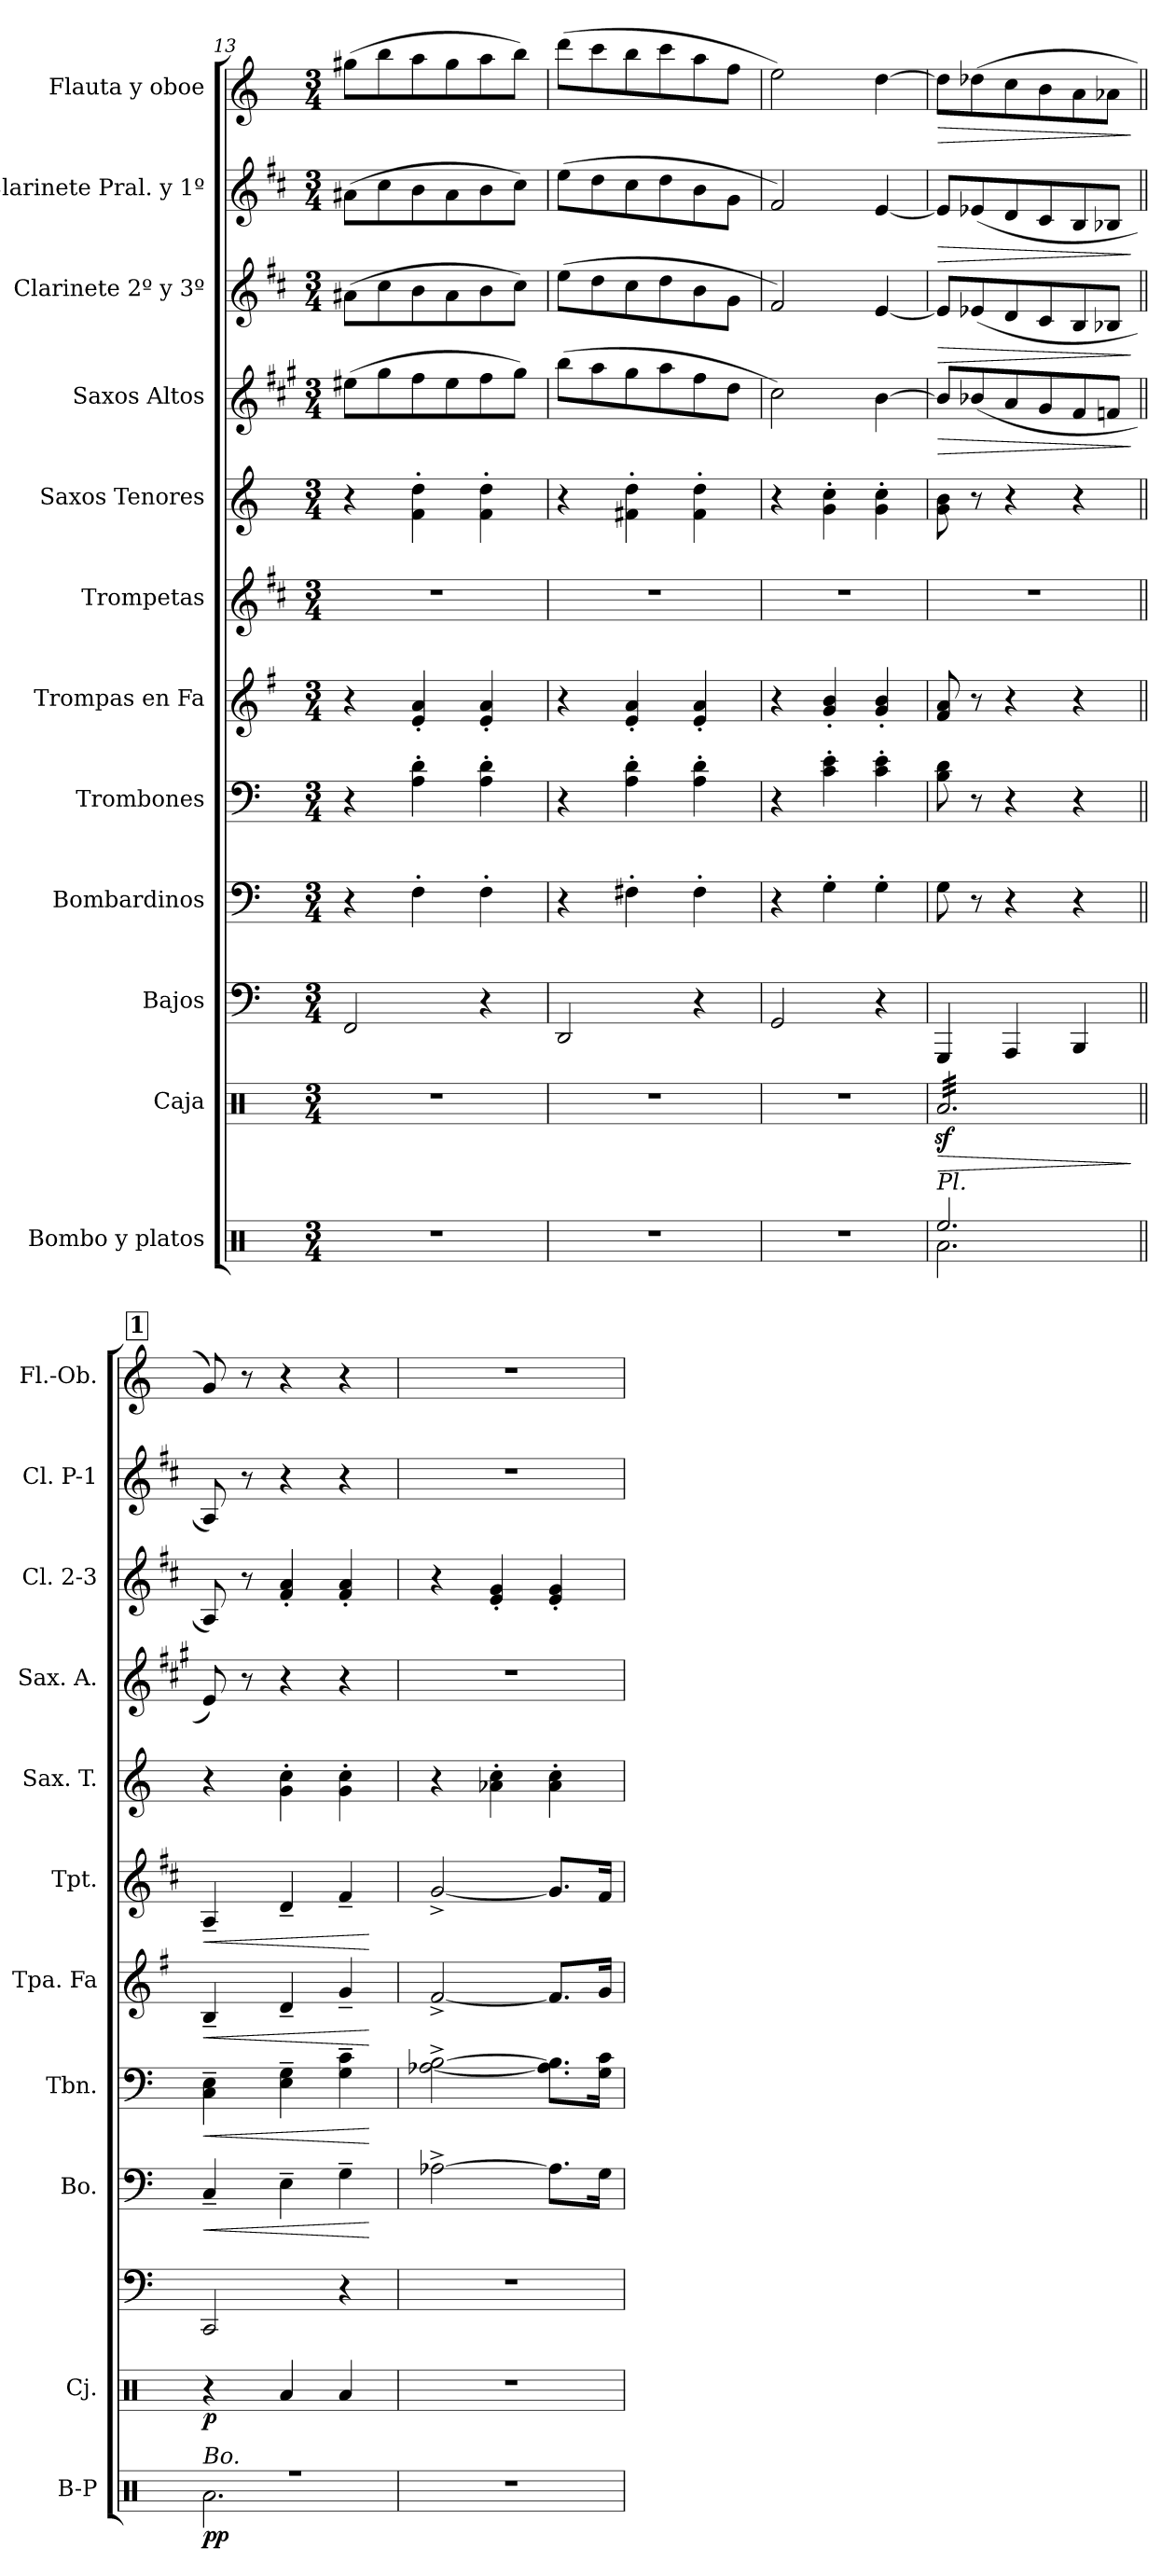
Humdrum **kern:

**kern	**dynam	**kern	**dynam	**kern	**kern	**dynam	**kern	**dynam	**kern	**dynam	**kern	**dynam	**kern	**kern	**dynam	**kern	**dynam	**kern	**dynam	**kern	**dynam
*part12	*part12	*part11	*part11	*part10	*part9	*part9	*part8	*part8	*part7	*part7	*part6	*part6	*part5	*part4	*part4	*part3	*part3	*part2	*part2	*part1	*part1
*staff12	*staff12	*staff11	*staff11	*staff10	*staff9	*staff9	*staff8	*staff8	*staff7	*staff7	*staff6	*staff6	*staff5	*staff4	*staff4	*staff3	*staff3	*staff2	*staff2	*staff1	*staff1
*I"Bombo y platos	*	*I"Caja	*	*I"Bajos	*I"Bombardinos	*	*I"Trombones	*	*I"Trompas en Fa	*	*I"Trompetas	*	*I"Saxos Tenores	*I"Saxos Altos	*	*I"Clarinete 2º y 3º	*	*I"Clarinete Pral. y 1º	*	*I"Flauta y oboe	*
*I'B-P	*	*I'Cj.	*	*	*I'Bo.	*	*I'Tbn.	*	*I'Tpa. Fa	*	*I'Tpt.	*	*I'Sax. T.	*I'Sax. A.	*	*I'Cl. 2-3	*	*I'Cl. P-1	*	*I'Fl.-Ob.	*
!!LO:PB:g=z
*clefX	*	*clefX	*	*clefF4	*clefF4	*	*clefF4	*	*clefG2	*	*clefG2	*	*clefG2	*clefG2	*	*clefG2	*	*clefG2	*	*clefG2	*
*	*	*	*	*	*	*	*	*	*ITrd4c7	*	*ITrd1c2	*	*ITrd8c14	*ITrd5c9	*	*ITrd1c2	*	*ITrd1c2	*	*	*
*k[]	*	*k[]	*	*k[]	*k[]	*	*k[]	*	*k[]	*	*k[]	*	*k[]	*k[]	*	*k[]	*	*k[]	*	*k[]	*
*M3/4	*	*M3/4	*	*M3/4	*M3/4	*	*M3/4	*	*M3/4	*	*M3/4	*	*M3/4	*M3/4	*	*M3/4	*	*M3/4	*	*M3/4	*
=13	=13	=13	=13	=13	=13	=13	=13	=13	=13	=13	=13	=13	=13	=13	=13	=13	=13	=13	=13	=13	=13
2.r	.	2.r	.	2FF/	4r	.	4r	.	4r	.	2.r	.	4r	(>8g#X\L	.	(>8g#X\L	.	(>8g#X\L	.	(>8gg#X\L	.
.	.	.	.	.	.	.	.	.	.	.	.	.	.	8b\	.	8b\	.	8b\	.	8bb\	.
.	.	.	.	.	4F'\	.	4A\' 4d\'	.	4A/' 4d/'	.	.	.	4F\' 4d\'	8a\	.	8a\	.	8a\	.	8aa\	.
.	.	.	.	.	.	.	.	.	.	.	.	.	.	8g#\	.	8g#\	.	8g#\	.	8gg#\	.
.	.	.	.	4r	4F'\	.	4A\' 4d\'	.	4A/' 4d/'	.	.	.	4F\' 4d\'	8a\	.	8a\	.	8a\	.	8aa\	.
.	.	.	.	.	.	.	.	.	.	.	.	.	.	8b\J)	.	8b\J)	.	8b\J)	.	8bb\J)	.
=14	=14	=14	=14	=14	=14	=14	=14	=14	=14	=14	=14	=14	=14	=14	=14	=14	=14	=14	=14	=14	=14
2.r	.	2.r	.	2DD/	4r	.	4r	.	4r	.	2.r	.	4r	(>8dd\L	.	(>8dd\L	.	(>8dd\L	.	(>8ddd\L	.
.	.	.	.	.	.	.	.	.	.	.	.	.	.	8cc\	.	8cc\	.	8cc\	.	8ccc\	.
.	.	.	.	.	4F#X'\	.	4A\' 4d\'	.	4A/' 4d/'	.	.	.	4F#X\' 4d\'	8b\	.	8b\	.	8b\	.	8bb\	.
.	.	.	.	.	.	.	.	.	.	.	.	.	.	8cc\	.	8cc\	.	8cc\	.	8ccc\	.
.	.	.	.	4r	4F#'\	.	4A\' 4d\'	.	4A/' 4d/'	.	.	.	4F#\' 4d\'	8a\	.	8a\	.	8a\	.	8aa\	.
.	.	.	.	.	.	.	.	.	.	.	.	.	.	8f\J	.	8f\J	.	8f\J	.	8ff\J	.
=15	=15	=15	=15	=15	=15	=15	=15	=15	=15	=15	=15	=15	=15	=15	=15	=15	=15	=15	=15	=15	=15
2.r	.	2.r	.	2GG/	4r	.	4r	.	4r	.	2.r	.	4r	2e\)	.	2e/)	.	2e/)	.	2ee\)	.
.	.	.	.	.	4G'\	.	4c\' 4e\'	.	4c/' 4e/'	.	.	.	4G\' 4c\'	.	.	.	.	.	.	.	.
.	.	.	.	4r	4G'\	.	4c\' 4e\'	.	4c/' 4e/'	.	.	.	4G\' 4c\'	[4d\	.	[4d/	.	[4d/	.	[4dd\	.
=16	=16	=16	=16	=16	=16	=16	=16	=16	=16	=16	=16	=16	=16	=16	=16	=16	=16	=16	=16	=16	=16
*^	*	*	*	*	*	*	*	*	*	*	*	*	*	*	*	*	*	*	*	*	*
!LO:TX:a:i:t=Pl.	!	!	!	!	!	!	!	!	!	!	!	!	!	!	!	!	!	!	!	!	!	!
!	!	!LO:DY:b	!	!LO:HP:b	!	!	!	!	!	!	!	!	!	!	!	!LO:HP:b	!	!LO:HP:b	!	!LO:HP:b	!	!LO:HP:b
!	!	!LO:DY:n=1:b	!	!	!	!	!	!	!	!	!	!	!	!	!	!	!	!	!	!	!	!
*	*	*	*tremolo	*	*	*	*	*	*	*	*	*	*	*	*	*	*	*	*	*	*	*
2.Ree/	2.Ra\	sf sf	32Raz</LLL	>	4GGG/	8G\	.	8B\ 8d\	.	8B/ 8d/	.	2.r	.	8G\ 8B\	8d/L]	>	8d/L]	>	8d/L]	>	8dd\L]	>
.	.	.	32Raz</	.	.	.	.	.	.	.	.	.	.	.	.	.	.	.	.	.	.	.
.	.	.	32Raz</	.	.	.	.	.	.	.	.	.	.	.	.	.	.	.	.	.	.	.
.	.	.	32Raz</	.	.	.	.	.	.	.	.	.	.	.	.	.	.	.	.	.	.	.
.	.	.	32Raz</	.	.	8r	.	8r	.	8r	.	.	.	8r	(<8d-X/	.	(<8d-X/	.	(<8d-X/	.	(>8dd-X\	.
.	.	.	32Raz</	.	.	.	.	.	.	.	.	.	.	.	.	.	.	.	.	.	.	.
.	.	.	32Raz</	.	.	.	.	.	.	.	.	.	.	.	.	.	.	.	.	.	.	.
.	.	.	32Raz</	.	.	.	.	.	.	.	.	.	.	.	.	.	.	.	.	.	.	.
.	.	.	32Raz</	.	4AAA/	4r	.	4r	.	4r	.	.	.	4r	8c/	.	8c/	.	8c/	.	8cc\	.
.	.	.	32Raz</	.	.	.	.	.	.	.	.	.	.	.	.	.	.	.	.	.	.	.
.	.	.	32Raz</	.	.	.	.	.	.	.	.	.	.	.	.	.	.	.	.	.	.	.
.	.	.	32Raz</	.	.	.	.	.	.	.	.	.	.	.	.	.	.	.	.	.	.	.
.	.	.	32Raz</	.	.	.	.	.	.	.	.	.	.	.	8B/	.	8B/	.	8B/	.	8b\	.
.	.	.	32Raz</	.	.	.	.	.	.	.	.	.	.	.	.	.	.	.	.	.	.	.
.	.	.	32Raz</	.	.	.	.	.	.	.	.	.	.	.	.	.	.	.	.	.	.	.
.	.	.	32Raz</	.	.	.	.	.	.	.	.	.	.	.	.	.	.	.	.	.	.	.
.	.	.	32Raz</	.	4BBB/	4r	.	4r	.	4r	.	.	.	4r	8A/	.	8A/	.	8A/	.	8a\	.
.	.	.	32Raz</	.	.	.	.	.	.	.	.	.	.	.	.	.	.	.	.	.	.	.
.	.	.	32Raz</	.	.	.	.	.	.	.	.	.	.	.	.	.	.	.	.	.	.	.
.	.	.	32Raz</	.	.	.	.	.	.	.	.	.	.	.	.	.	.	.	.	.	.	.
.	.	.	32Raz</	.	.	.	.	.	.	.	.	.	.	.	8A-X/J	.	8A-X/J	.	8A-X/J	.	8a-X\J	.
.	.	.	32Raz</	.	.	.	.	.	.	.	.	.	.	.	.	.	.	.	.	.	.	.
.	.	.	32Raz</	.	.	.	.	.	.	.	.	.	.	.	.	.	.	.	.	.	.	.
.	.	.	32Raz</JJJ	.	.	.	.	.	.	.	.	.	.	.	.	.	.	.	.	.	.	.
*	*	*	*Xtremolo	*	*	*	*	*	*	*	*	*	*	*	*	*	*	*	*	*	*	*
*v	*v	*	*	*	*	*	*	*	*	*	*	*	*	*	*	*	*	*	*	*	*	*
.	.	.	]	.	.	.	.	.	.	.	.	.	.	.	]	.	]	.	]	.	]
!!LO:REH:place=s1:a:B:fs=14:t=1
=17||	=17||	=17||	=17||	=17||	=17||	=17||	=17||	=17||	=17||	=17||	=17||	=17||	=17||	=17||	=17||	=17||	=17||	=17||	=17||	=17||	=17||
*^	*	*	*	*	*	*	*	*	*	*	*	*	*	*	*	*	*	*	*	*	*
!LO:TX:a:i:t=Bo.	!	!	!	!	!	!	!	!	!	!	!	!	!	!	!	!	!	!	!	!	!	!
!	!	!LO:DY:b	!	!	!	!	!LO:HP:b	!	!LO:HP:b	!	!LO:HP:b	!	!LO:HP:b	!	!	!	!	!	!	!	!	!
!	!	!LO:DY:n=1:b	!	!LO:DY:b	!	!	!	!	!	!	!	!	!	!	!	!	!	!	!	!	!	!
2.r	2.Ra\	p p	4r	p	2CC/	4C~/	<	4C\~ 4E\~	<	4E~/	<	4G~/	<	4r	8G/)	.	8G/)	.	8G/)	.	8g/)	.
.	.	.	.	.	.	.	.	.	.	.	.	.	.	.	8r	.	8r	.	8r	.	8r	.
.	.	.	4Ra/	.	.	4E~\	.	4E\~ 4G\~	.	4G~/	.	4c~/	.	4G\' 4c\'	4r	.	4e/' 4g/'	.	4r	.	4r	.
.	.	.	4Ra/	.	4r	4G~\	.	4G\~ 4c\~	.	4c~/	.	4e~/	.	4G\' 4c\'	4r	.	4e/' 4g/'	.	4r	.	4r	.
*v	*v	*	*	*	*	*	*	*	*	*	*	*	*	*	*	*	*	*	*	*	*	*
.	.	.	.	.	.	[	.	[	.	[	.	[	.	.	.	.	.	.	.	.	.
!!LO:PB:g=z
=18	=18	=18	=18	=18	=18	=18	=18	=18	=18	=18	=18	=18	=18	=18	=18	=18	=18	=18	=18	=18	=18
2.r	.	2.r	.	2.r	[2A-X^\	.	[2A-X\^ [2B\^	.	[2B^/	.	[2f^/	.	4r	2.r	.	4r	.	2.r	.	2.r	.
.	.	.	.	.	.	.	.	.	.	.	.	.	4A-X\' 4c\'	.	.	4d/' 4f/'	.	.	.	.	.
.	.	.	.	.	8.A-\L]	.	8.A-\] 8.B\]L	.	8.B/L]	.	8.f/L]	.	4A-\' 4c\'	.	.	4d/' 4f/'	.	.	.	.	.
.	.	.	.	.	16G\Jk	.	16G\ 16c\Jk	.	16c/Jk	.	16e/Jk	.	.	.	.	.	.	.	.	.	.
=	=	=	=	=	=	=	=	=	=	=	=	=	=	=	=	=	=	=	=	=	=
*-	*-	*-	*-	*-	*-	*-	*-	*-	*-	*-	*-	*-	*-	*-	*-	*-	*-	*-	*-	*-	*-
